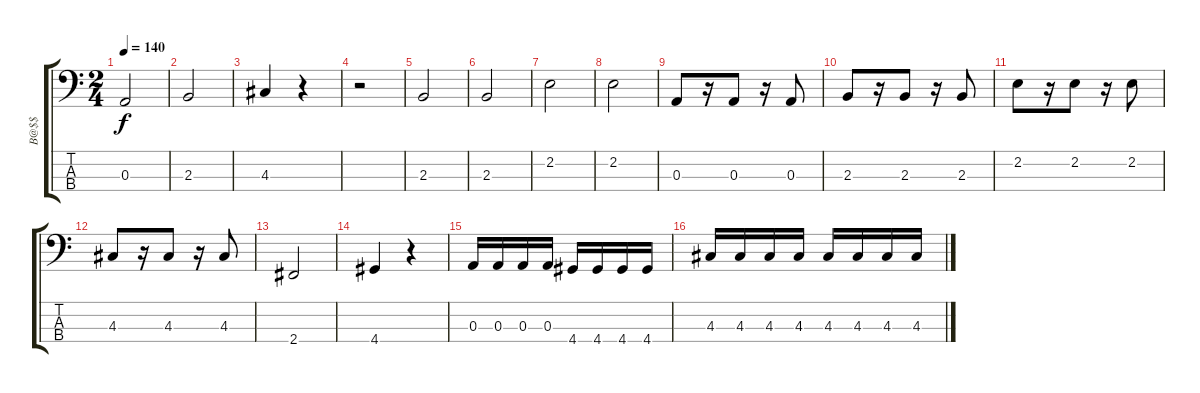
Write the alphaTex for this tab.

\track ("B@$$" "B@$$") {instrument electricbassfinger}
\staff {score tabs}
\tuning (G2 D2 A1 E1) {hide}
\ts (2 4)
\tempo 140
\clef f4
\ks c
0.3.2{dy f} |
2.3.2 |
4.3.4 r.4 |
r.2 |
2.3.2 |
2.3.2 |
2.2.2 |
2.2.2 |
0.3.8 r.16 0.3.8 r.16 0.3.8 |
2.3.8 r.16 2.3.8 r.16 2.3.8 |
2.2.8 r.16 2.2.8 r.16 2.2.8 |
4.3.8 r.16 4.3.8 r.16 4.3.8 |
2.4.2 |
4.4.4 r.4 |
0.3.16 0.3.16 0.3.16 0.3.16 4.4.16 4.4.16 4.4.16 4.4.16 |
4.3.16 4.3.16 4.3.16 4.3.16 4.3.16 4.3.16 4.3.16 4.3.16
